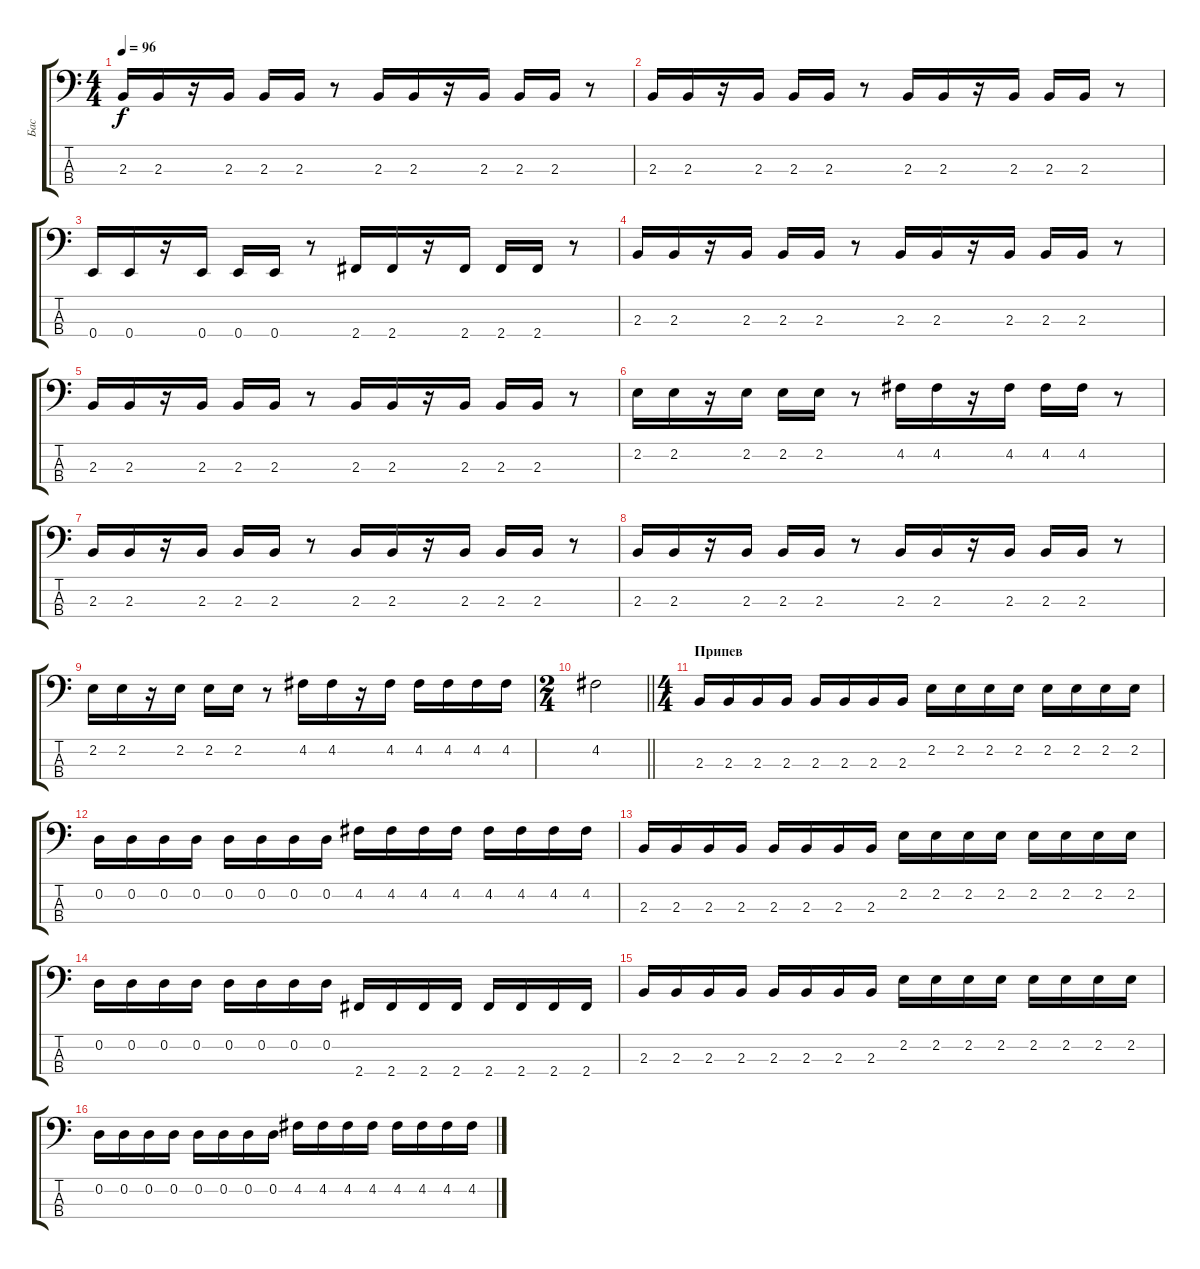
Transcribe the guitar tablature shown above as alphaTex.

\track ("Бас" "Бас") {instrument electricbasspick}
\staff {score tabs}
\tuning (G2 D2 A1 E1) {hide}
\ts (4 4)
\tempo 96
\clef f4
\ks c
2.3.16{dy f} 2.3.16 r.16 2.3.16 2.3.16 2.3.16 r.8 2.3.16 2.3.16 r.16 2.3.16 2.3.16 2.3.16 r.8 |
2.3.16 2.3.16 r.16 2.3.16 2.3.16 2.3.16 r.8 2.3.16 2.3.16 r.16 2.3.16 2.3.16 2.3.16 r.8 |
0.4.16 0.4.16 r.16 0.4.16 0.4.16 0.4.16 r.8 2.4.16 2.4.16 r.16 2.4.16 2.4.16 2.4.16 r.8 |
2.3.16 2.3.16 r.16 2.3.16 2.3.16 2.3.16 r.8 2.3.16 2.3.16 r.16 2.3.16 2.3.16 2.3.16 r.8 |
2.3.16 2.3.16 r.16 2.3.16 2.3.16 2.3.16 r.8 2.3.16 2.3.16 r.16 2.3.16 2.3.16 2.3.16 r.8 |
2.2.16 2.2.16 r.16 2.2.16 2.2.16 2.2.16 r.8 4.2.16 4.2.16 r.16 4.2.16 4.2.16 4.2.16 r.8 |
2.3.16 2.3.16 r.16 2.3.16 2.3.16 2.3.16 r.8 2.3.16 2.3.16 r.16 2.3.16 2.3.16 2.3.16 r.8 |
2.3.16 2.3.16 r.16 2.3.16 2.3.16 2.3.16 r.8 2.3.16 2.3.16 r.16 2.3.16 2.3.16 2.3.16 r.8 |
2.2.16 2.2.16 r.16 2.2.16 2.2.16 2.2.16 r.8 4.2.16 4.2.16 r.16 4.2.16 4.2.16 4.2.16 4.2.16 4.2.16 |
\ts (2 4)
\barLineRight lightlight
4.2.2 |
\ts (4 4)
\section ("" "Припев")
2.3.16 2.3.16 2.3.16 2.3.16 2.3.16 2.3.16 2.3.16 2.3.16 2.2.16 2.2.16 2.2.16 2.2.16 2.2.16 2.2.16 2.2.16 2.2.16 |
0.2.16 0.2.16 0.2.16 0.2.16 0.2.16 0.2.16 0.2.16 0.2.16 4.2.16 4.2.16 4.2.16 4.2.16 4.2.16 4.2.16 4.2.16 4.2.16 |
2.3.16 2.3.16 2.3.16 2.3.16 2.3.16 2.3.16 2.3.16 2.3.16 2.2.16 2.2.16 2.2.16 2.2.16 2.2.16 2.2.16 2.2.16 2.2.16 |
0.2.16 0.2.16 0.2.16 0.2.16 0.2.16 0.2.16 0.2.16 0.2.16 2.4.16 2.4.16 2.4.16 2.4.16 2.4.16 2.4.16 2.4.16 2.4.16 |
2.3.16 2.3.16 2.3.16 2.3.16 2.3.16 2.3.16 2.3.16 2.3.16 2.2.16 2.2.16 2.2.16 2.2.16 2.2.16 2.2.16 2.2.16 2.2.16 |
0.2.16 0.2.16 0.2.16 0.2.16 0.2.16 0.2.16 0.2.16 0.2.16 4.2.16 4.2.16 4.2.16 4.2.16 4.2.16 4.2.16 4.2.16 4.2.16
